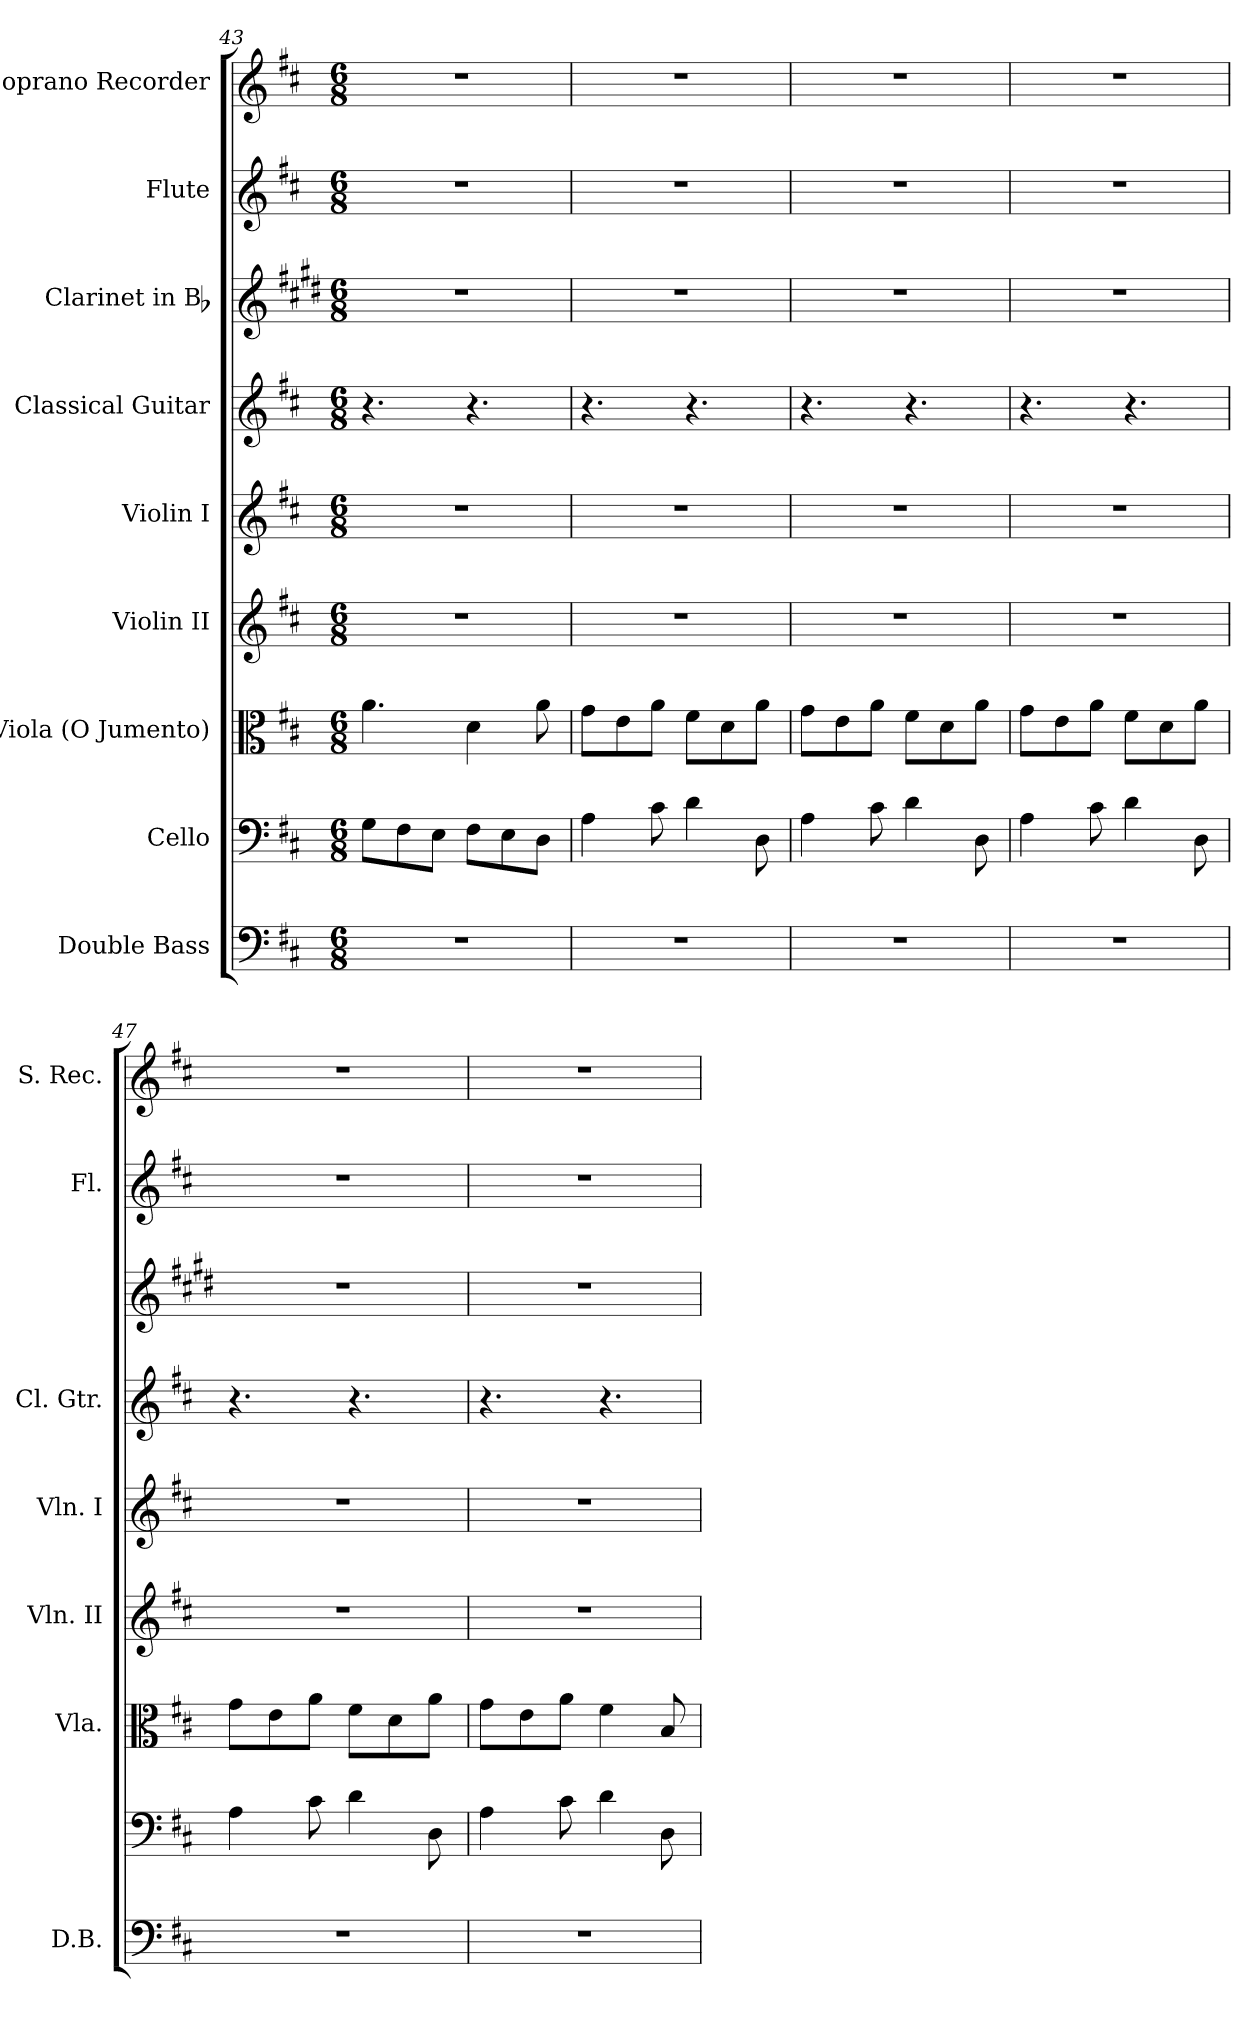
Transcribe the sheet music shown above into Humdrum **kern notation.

**kern	**kern	**kern	**kern	**kern	**kern	**kern	**kern	**kern
*part9	*part8	*part7	*part6	*part5	*part4	*part3	*part2	*part1
*staff9	*staff8	*staff7	*staff6	*staff5	*staff4	*staff3	*staff2	*staff1
*I"Double Bass	*I"Cello	*I"Viola (O Jumento)	*I"Violin II	*I"Violin I	*I"Classical Guitar	*I"Clarinet in Bb	*I"Flute	*I"Soprano Recorder
*I'D.B.	*	*I'Vla.	*I'Vln. II	*I'Vln. I	*I'Cl. Gtr.	*	*I'Fl.	*I'S. Rec.
*clefF4	*clefF4	*clefC3	*clefG2	*clefG2	*clefG2	*clefG2	*clefG2	*clefG2
*ITrd7c12	*	*	*	*	*ITrd7c12	*ITrd1c2	*	*ITrd-7c-12
*k[f#c#]	*k[f#c#]	*k[f#c#]	*k[f#c#]	*k[f#c#]	*k[f#c#]	*k[f#c#]	*k[f#c#]	*k[f#c#]
*D:	*D:	*D:	*D:	*D:	*D:	*D:	*D:	*D:
*M6/8	*M6/8	*M6/8	*M6/8	*M6/8	*M6/8	*M6/8	*M6/8	*M6/8
=43	=43	=43	=43	=43	=43	=43	=43	=43
2.r	8G\L	4.a\	2.r	2.r	4.r	2.r	2.r	2.r
.	8F#\	.	.	.	.	.	.	.
.	8E\J	.	.	.	.	.	.	.
.	8F#\L	4d\	.	.	4.r	.	.	.
.	8E\	.	.	.	.	.	.	.
.	8D\J	8a\	.	.	.	.	.	.
=44	=44	=44	=44	=44	=44	=44	=44	=44
2.r	4A\	8g\L	2.r	2.r	4.r	2.r	2.r	2.r
.	.	8e\	.	.	.	.	.	.
.	8c#\	8a\J	.	.	.	.	.	.
.	4d\	8f#\L	.	.	4.r	.	.	.
.	.	8d\	.	.	.	.	.	.
.	8D\	8a\J	.	.	.	.	.	.
=45	=45	=45	=45	=45	=45	=45	=45	=45
2.r	4A\	8g\L	2.r	2.r	4.r	2.r	2.r	2.r
.	.	8e\	.	.	.	.	.	.
.	8c#\	8a\J	.	.	.	.	.	.
.	4d\	8f#\L	.	.	4.r	.	.	.
.	.	8d\	.	.	.	.	.	.
.	8D\	8a\J	.	.	.	.	.	.
!!LO:PB:g=z
=46	=46	=46	=46	=46	=46	=46	=46	=46
2.r	4A\	8g\L	2.r	2.r	4.r	2.r	2.r	2.r
.	.	8e\	.	.	.	.	.	.
.	8c#\	8a\J	.	.	.	.	.	.
.	4d\	8f#\L	.	.	4.r	.	.	.
.	.	8d\	.	.	.	.	.	.
.	8D\	8a\J	.	.	.	.	.	.
=47	=47	=47	=47	=47	=47	=47	=47	=47
2.r	4A\	8g\L	2.r	2.r	4.r	2.r	2.r	2.r
.	.	8e\	.	.	.	.	.	.
.	8c#\	8a\J	.	.	.	.	.	.
.	4d\	8f#\L	.	.	4.r	.	.	.
.	.	8d\	.	.	.	.	.	.
.	8D\	8a\J	.	.	.	.	.	.
=48	=48	=48	=48	=48	=48	=48	=48	=48
2.r	4A\	8g\L	2.r	2.r	4.r	2.r	2.r	2.r
.	.	8e\	.	.	.	.	.	.
.	8c#\	8a\J	.	.	.	.	.	.
.	4d\	4f#\	.	.	4.r	.	.	.
.	8D\	8B/	.	.	.	.	.	.
=	=	=	=	=	=	=	=	=
*-	*-	*-	*-	*-	*-	*-	*-	*-
